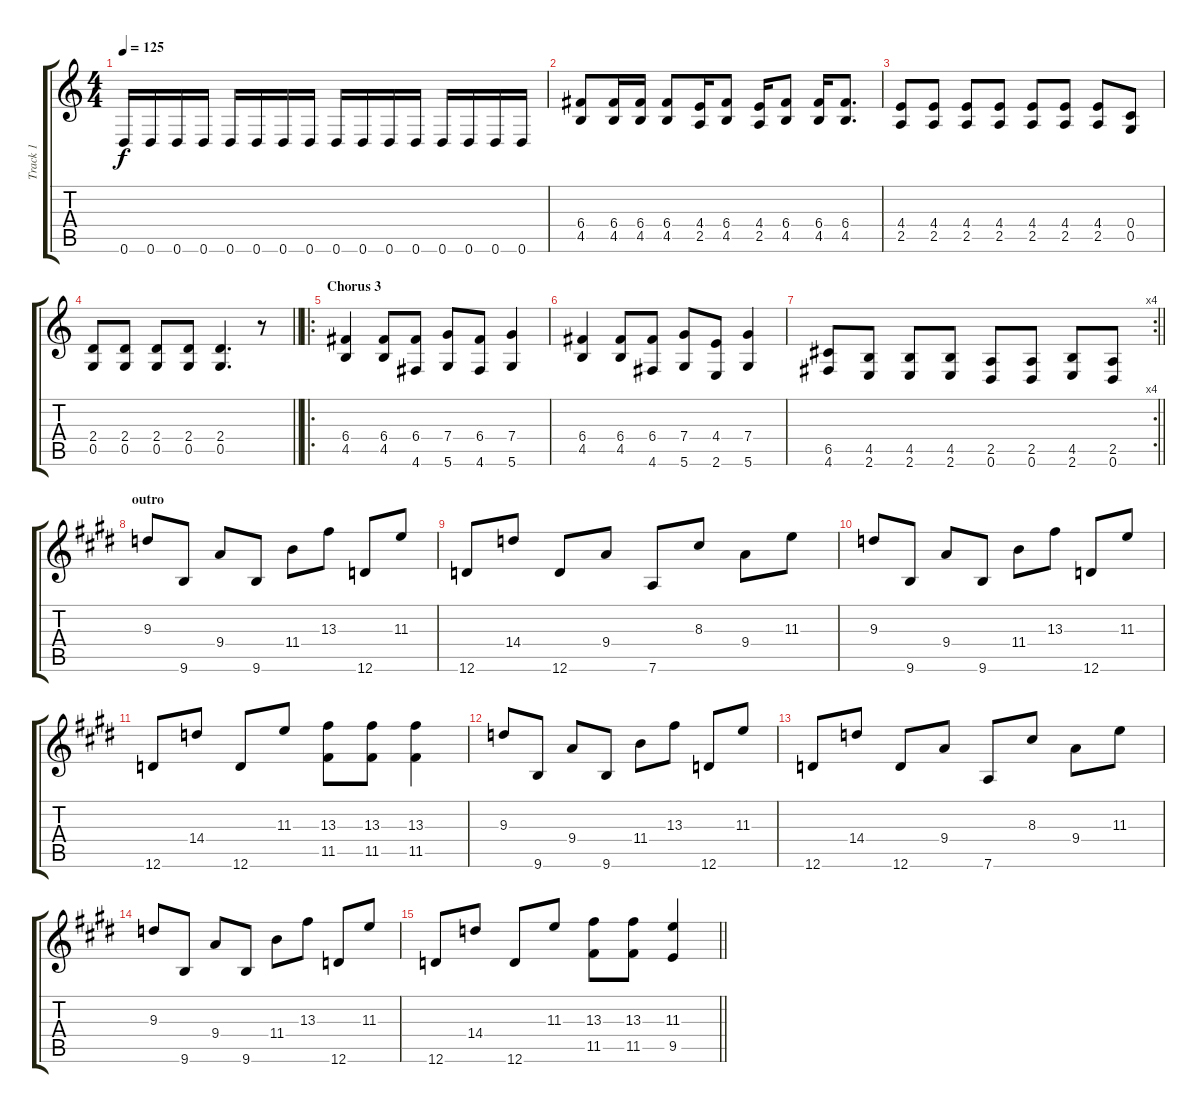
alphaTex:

\track ("Track 1" "Track 1") {instrument distortionguitar}
\staff {score tabs}
\tuning (D4 A3 F3 C3 G2 D2) {hide}
\ts (4 4)
\tempo 125
\clef g2
\ks c
0.6.16{dy f} 0.6.16 0.6.16 0.6.16 0.6.16 0.6.16 0.6.16 0.6.16 0.6.16 0.6.16 0.6.16 0.6.16 0.6.16 0.6.16 0.6.16 0.6.16 |
(6.4 4.5).8 (6.4 4.5).16 (6.4 4.5).16 (6.4 4.5).8 (4.4 2.5).16 (6.4 4.5).8 (4.4 2.5).16 (6.4 4.5).8 (6.4 4.5).16 (6.4 4.5).8{d} |
(4.4 2.5).8 (4.4 2.5).8 (4.4 2.5).8 (4.4 2.5).8 (4.4 2.5).8 (4.4 2.5).8 (4.4 2.5).8 (0.4 0.5).8 |
\barLineRight lightlight
(2.4 0.5).8 (2.4 0.5).8 (2.4 0.5).8 (2.4 0.5).8 (2.4 0.5).4{d} r.8 |
\ro
\section ("" "Chorus 3")
(6.4 4.5).4 (6.4 4.5).8 (6.4 4.6).8 (7.4 5.6).8 (6.4 4.6).8 (7.4 5.6).4 |
(6.4 4.5).4 (6.4 4.5).8 (6.4 4.6).8 (7.4 5.6).8 (4.4 2.6).8 (7.4 5.6).4 |
\rc 4
\barLineRight lightlight
(6.5 4.6).8 (4.5 2.6).8 (4.5 2.6).8 (4.5 2.6).8 (2.5 0.6).8 (2.5 0.6).8 (4.5 2.6).8 (2.5 0.6).8 |
\section ("" "outro")
\ks e
9.3.8 9.6.8 9.4.8 9.6.8 11.4.8 13.3.8 12.6.8 11.3.8 |
12.6.8 14.4.8 12.6.8 9.4.8 7.6.8 8.3.8 9.4.8 11.3.8 |
9.3.8 9.6.8 9.4.8 9.6.8 11.4.8 13.3.8 12.6.8 11.3.8 |
12.6.8 14.4.8 12.6.8 11.3.8 (13.3 11.5).8 (13.3 11.5).8 (13.3 11.5).4 |
9.3.8 9.6.8 9.4.8 9.6.8 11.4.8 13.3.8 12.6.8 11.3.8 |
12.6.8 14.4.8 12.6.8 9.4.8 7.6.8 8.3.8 9.4.8 11.3.8 |
9.3.8 9.6.8 9.4.8 9.6.8 11.4.8 13.3.8 12.6.8 11.3.8 |
\barLineRight lightlight
12.6.8 14.4.8 12.6.8 11.3.8 (13.3 11.5).8 (13.3 11.5).8 (11.3 9.5).4
